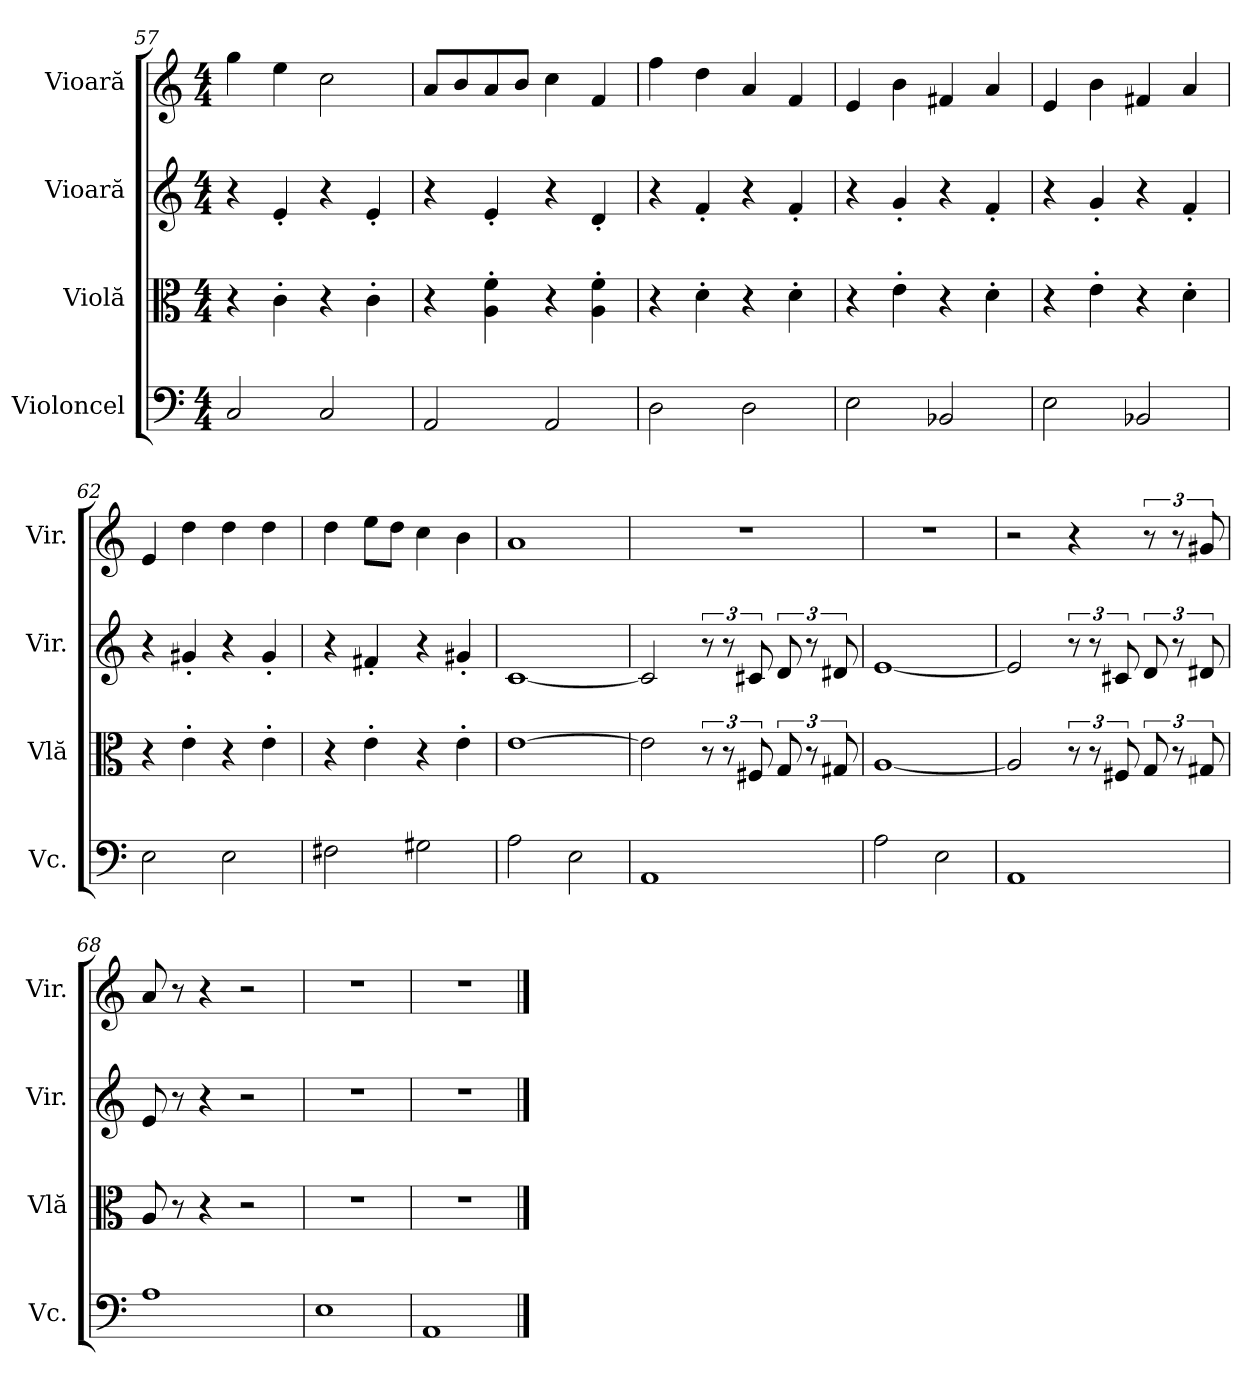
**kern	**kern	**kern	**kern
*part4	*part3	*part2	*part1
*staff4	*staff3	*staff2	*staff1
*I"Violoncel	*I"Violă	*I"Vioară	*I"Vioară
*I'Vc.	*I'Vlă	*I'Vir.	*I'Vir.
*clefF4	*clefC3	*clefG2	*clefG2
*k[]	*k[]	*k[]	*k[]
*M4/4	*M4/4	*M4/4	*M4/4
=57	=57	=57	=57
2C/	4r	4r	4gg\
.	4c'\	4e'/	4ee\
2C/	4r	4r	2cc\
.	4c'\	4e'/	.
=58	=58	=58	=58
2AA/	4r	4r	8a/L
.	.	.	8b/
.	4A\' 4f\'	4e'/	8a/
.	.	.	8b/J
2AA/	4r	4r	4cc\
.	4A\' 4f\'	4d'/	4f/
!!LO:LB:g=z
=59	=59	=59	=59
2D\	4r	4r	4ff\
.	4d'\	4f'/	4dd\
2D\	4r	4r	4a/
.	4d'\	4f'/	4f/
=60	=60	=60	=60
2E\	4r	4r	4e/
.	4e'\	4g'/	4b\
2BB-X/	4r	4r	4f#X/
.	4d'\	4f'/	4a/
=61	=61	=61	=61
2E\	4r	4r	4e/
.	4e'\	4g'/	4b\
2BB-X/	4r	4r	4f#X/
.	4d'\	4f'/	4a/
=62	=62	=62	=62
2E\	4r	4r	4e/
.	4e'\	4g#X'/	4dd\
2E\	4r	4r	4dd\
.	4e'\	4g#'/	4dd\
=63	=63	=63	=63
2F#X\	4r	4r	4dd\
.	4e'\	4f#X'/	8ee\L
.	.	.	8dd\J
2G#X\	4r	4r	4cc\
.	4e'\	4g#X'/	4b\
=64	=64	=64	=64
2A\	[1e	[1c	1a
2E\	.	.	.
=65	=65	=65	=65
1AA	2e\]	2c/]	1r
.	12r	12r	.
.	12r	12r	.
.	12F#X/	12c#X/	.
.	12G/	12d/	.
.	12r	12r	.
.	12G#X/	12d#X/	.
!!LO:LB:g=z
=66	=66	=66	=66
2A\	[1A	[1e	1r
2E\	.	.	.
=67	=67	=67	=67
1AA	2A/]	2e/]	2r
.	12r	12r	4r
.	12r	12r	.
.	12F#X/	12c#X/	.
.	12G/	12d/	12r
.	12r	12r	12r
.	12G#X/	12d#X/	12g#X/
=68	=68	=68	=68
1A	8A/	8e/	8a/
.	8r	8r	8r
.	4r	4r	4r
.	2r	2r	2r
=69	=69	=69	=69
1E	1r	1r	1r
=70	=70	=70	=70
1AA	1r	1r	1r
==	==	==	==
*-	*-	*-	*-
